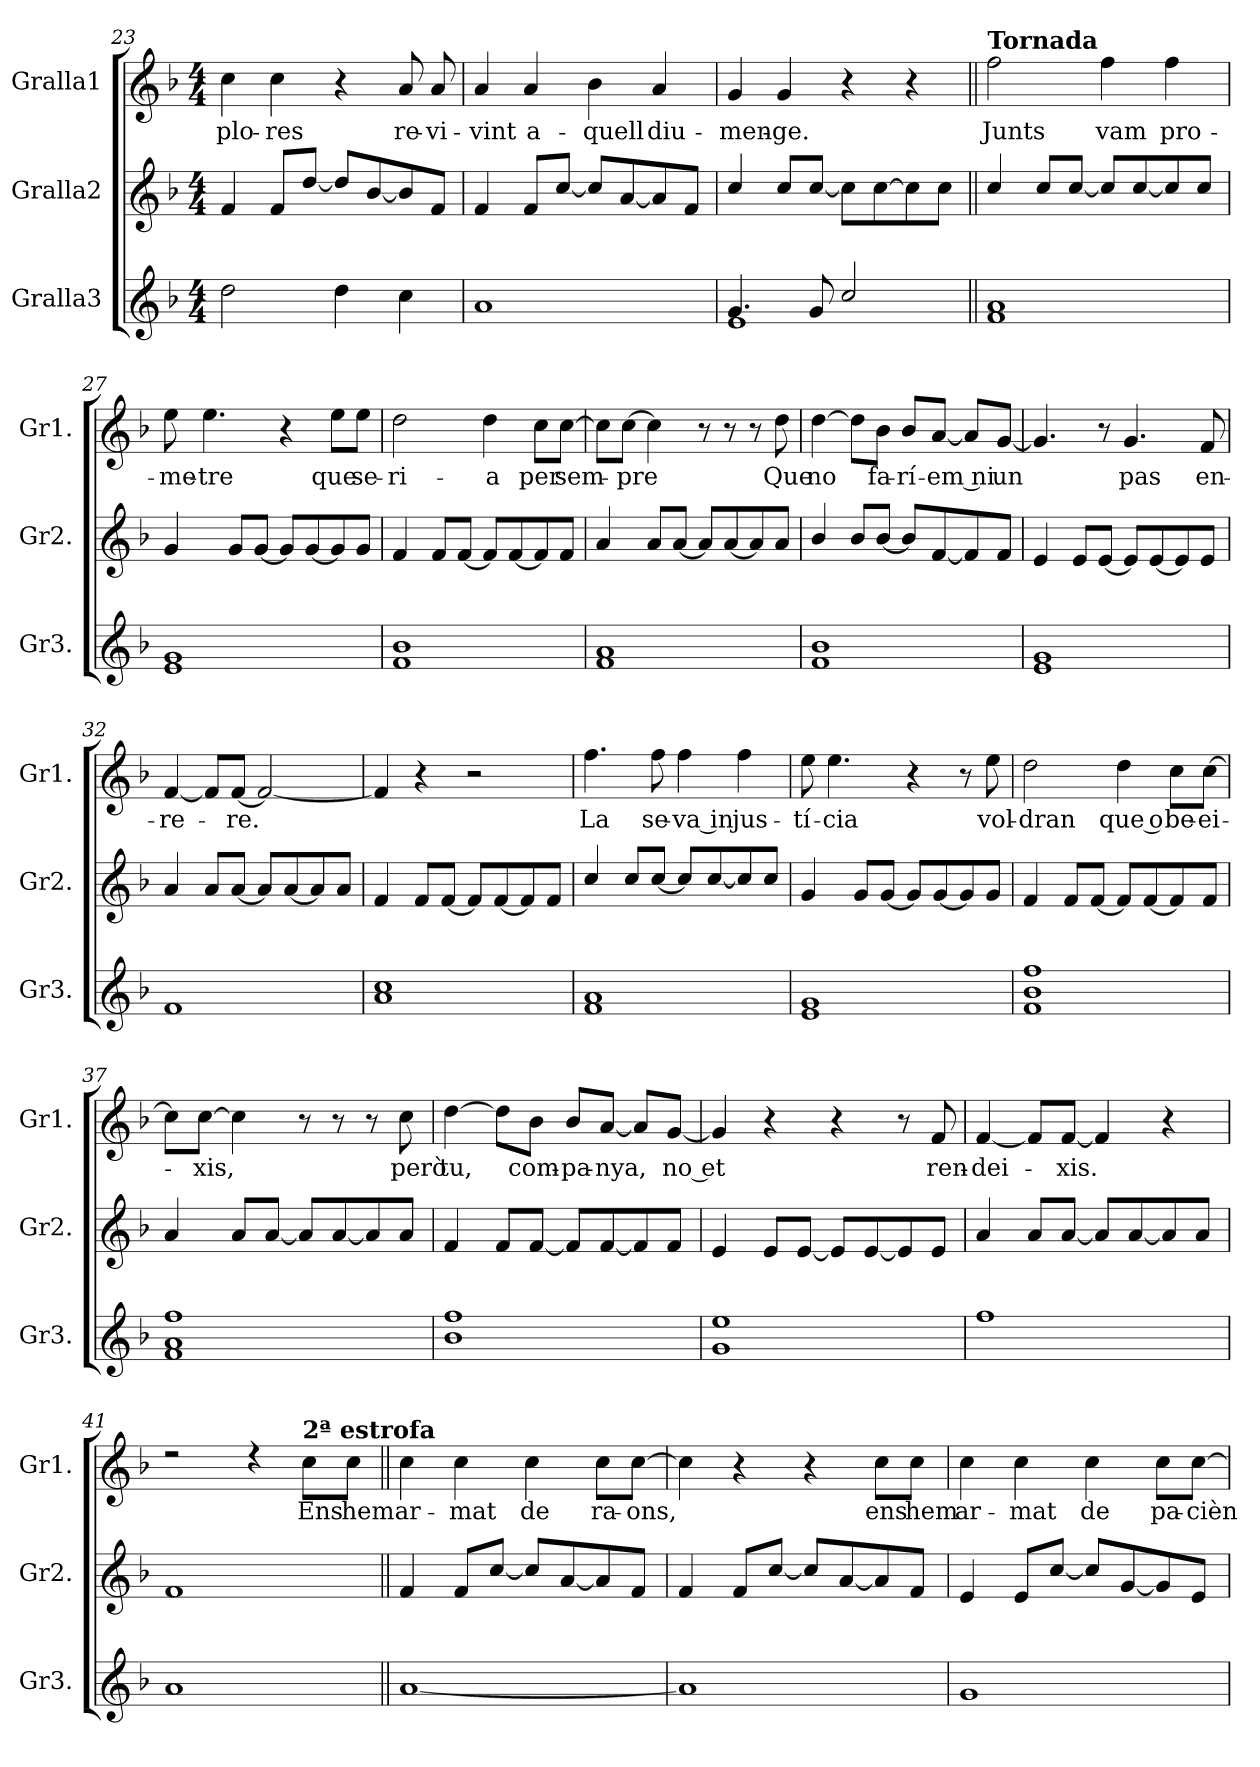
**kern	**kern	**kern	**text
*part3	*part2	*part1	*part1
*staff3	*staff2	*staff1	*staff1
*I"Gralla3	*I"Gralla2	*I"Gralla1	*
*I'Gr3.	*I'Gr2.	*I'Gr1.	*
*clefG2	*clefG2	*clefG2	*
*k[b-]	*k[b-]	*k[b-]	*
*M4/4	*M4/4	*M4/4	*
=23	=23	=23	=23
!	!	!	!LO:LY:b
2dd\	4f/	4cc\	plo-
!	!	!	!LO:LY:b
.	8f/L	4cc\	-res
.	[8dd/J	.	.
4dd\	8dd/L]	4r	.
.	[8b-/	.	.
!	!	!	!LO:LY:b
4cc\	8b-/]	8a/	re-
!	!	!	!LO:LY:b
.	8f/J	8a/	-vi-
=24	=24	=24	=24
!	!	!	!LO:LY:b
1a	4f/	4a/	-vint
!	!	!	!LO:LY:b
.	8f/L	4a/	a-
.	[8cc/J	.	.
!	!	!	!LO:LY:b
.	8cc/L]	4b-\	-quell
.	[8a/	.	.
!	!	!	!LO:LY:b
.	8a/]	4a/	diu-
.	8f/J	.	.
=25	=25	=25	=25
*^	*	*	*
!	!	!	!	!LO:LY:b
4.g/	1e	4cc/	4g/	-men-
!	!	!	!	!LO:LY:b
.	.	8cc/L	4g/	-ge.
8g/	.	[8cc/J	.	.
2cc/	.	8cc\L]	4r	.
.	.	[8cc\	.	.
.	.	8cc\]	4r	.
.	.	8cc\J	.	.
*v	*v	*	*	*
!!LO:LB:g=z
=26||	=26||	=26||	=26||
!	!	!LO:TX:a:B:t=Tornada	!
!	!	!	!LO:LY:b
1f 1a	4cc/	2ff\	Junts
.	8cc/L	.	.
.	[8cc/J	.	.
!	!	!	!LO:LY:b
.	8cc/L]	4ff\	vam
.	[8cc/	.	.
!	!	!	!LO:LY:b
.	8cc/]	4ff\	pro-
.	8cc/J	.	.
=27	=27	=27	=27
!	!	!	!LO:LY:b
1e 1g	4g/	8ee\	-me-
!	!	!	!LO:LY:b
.	.	4.ee\	-tre
.	8g/L	.	.
.	[8g/J	.	.
.	8g/L]	4r	.
.	[8g/	.	.
!	!	!	!LO:LY:b
.	8g/]	8ee\L	que
!	!	!	!LO:LY:b
.	8g/J	8ee\J	se-
=28	=28	=28	=28
!	!	!	!LO:LY:b
1f 1b-	4f/	2dd\	-ri-
.	8f/L	.	.
.	[8f/J	.	.
!	!	!	!LO:LY:b
.	8f/L]	4dd\	a
.	[8f/	.	.
!	!	!	!LO:LY:b
.	8f/]	8cc\L	per
!	!	!	!LO:LY:b
.	8f/J	[8cc\J	sem-
=29	=29	=29	=29
1f 1a	4a/	8cc\L]	.
!	!	!	!LO:LY:b
.	.	[8cc\J	-pre
.	8a/L	4cc\]	.
.	[8a/J	.	.
.	8a/L]	8r	.
.	[8a/	8r	.
.	8a/]	8r	.
!	!	!	!LO:LY:b
.	8a/J	8dd\	Que
=30	=30	=30	=30
!	!	!	!LO:LY:b
1f 1b-	4b-/	[4dd\	no
.	8b-/L	8dd\L]	.
!	!	!	!LO:LY:b
.	[8b-/J	8b-\J	fa-
!	!	!	!LO:LY:b
.	8b-/L]	8b-/L	rí-
!	!	!	!LO:LY:b
.	[8f/	[8a/J	em ni
.	8f/]	8a/L]	.
!	!	!	!LO:LY:b
.	8f/J	[8g/J	un
=31	=31	=31	=31
1e 1g	4e/	4.g/]	.
.	8e/L	.	.
.	[8e/J	8r	.
!	!	!	!LO:LY:b
.	8e/L]	4.g/	pas
.	[8e/	.	.
.	8e/]	.	.
!	!	!	!LO:LY:b
.	8e/J	8f/	en-
!!LO:PB:g=z
=32	=32	=32	=32
!	!	!	!LO:LY:b
1f	4a/	[4f/	-re-
.	8a/L	8f/L]	.
!	!	!	!LO:LY:b
.	[8a/J	[8f/J	-re.
.	8a/L]	2f/_	.
.	[8a/	.	.
.	8a/]	.	.
.	8a/J	.	.
=33	=33	=33	=33
1a 1cc	4f/	4f/]	.
.	8f/L	4r	.
.	[8f/J	.	.
.	8f/L]	2r	.
.	[8f/	.	.
.	8f/]	.	.
.	8f/J	.	.
=34	=34	=34	=34
!	!	!	!LO:LY:b
1f 1a	4cc/	4.ff\	La
.	8cc/L	.	.
!	!	!	!LO:LY:b
.	[8cc/J	8ff\	se-
!	!	!	!LO:LY:b
.	8cc/L]	4ff\	va in
.	[8cc/	.	.
!	!	!	!LO:LY:b
.	8cc/]	4ff\	-jus-
.	8cc/J	.	.
=35	=35	=35	=35
!	!	!	!LO:LY:b
1e 1g	4g/	8ee\	-tí-
!	!	!	!LO:LY:b
.	.	4.ee\	-cia
.	8g/L	.	.
.	[8g/J	.	.
.	8g/L]	4r	.
.	[8g/	.	.
.	8g/]	8r	.
!	!	!	!LO:LY:b
.	8g/J	8ee\	-vol-
=36	=36	=36	=36
!	!	!	!LO:LY:b
1f 1b- 1ff	4f/	2dd\	-dran
.	8f/L	.	.
.	[8f/J	.	.
!	!	!	!LO:LY:b
.	8f/L]	4dd\	que o
.	[8f/	.	.
!	!	!	!LO:LY:b
.	8f/]	8cc\L	-be-
!	!	!	!LO:LY:b
.	8f/J	[8cc\J	-ei-
=37	=37	=37	=37
1f 1a 1ff	4a/	8cc\L]	.
!	!	!	!LO:LY:b
.	.	[8cc\J	-xis,
.	8a/L	4cc\]	.
.	[8a/J	.	.
.	8a/L]	8r	.
.	[8a/	8r	.
.	8a/]	8r	.
!	!	!	!LO:LY:b
.	8a/J	8cc\	però
!!LO:LB:g=z
=38	=38	=38	=38
!	!	!	!LO:LY:b
1b- 1ff	4f/	[4dd\	tu,
.	8f/L	8dd\L]	.
!	!	!	!LO:LY:b
.	[8f/J	8b-\J	com-
!	!	!	!LO:LY:b
.	8f/L]	8b-/L	-pa-
!	!	!	!LO:LY:b
.	[8f/	[8a/J	-nya,
.	8f/]	8a/L]	.
!	!	!	!LO:LY:b
.	8f/J	[8g/J	no et
=39	=39	=39	=39
1g 1ee	4e/	4g/]	.
.	8e/L	4r	.
.	[8e/J	.	.
.	8e/L]	4r	.
.	[8e/	.	.
.	8e/]	8r	.
!	!	!	!LO:LY:b
.	8e/J	8f/	ren-
=40	=40	=40	=40
!	!	!	!LO:LY:b
1ff	4a/	[4f/	-dei-
.	8a/L	8f/L]	.
!	!	!	!LO:LY:b
.	[8a/J	[8f/J	-xis.
.	8a/L]	4f/]	.
.	[8a/	.	.
.	8a/]	4r	.
.	8a/J	.	.
=41	=41	=41	=41
1a	1f	2rdd	.
.	.	4rdd	.
!	!	!LO:TX:a:B:t=2ª estrofa	!
!	!	!	!LO:LY:b
.	.	8cc\L	Ens
!	!	!	!LO:LY:b
.	.	8cc\J	hem
=42||	=42||	=42||	=42||
!	!	!	!LO:LY:b
[1a	4f/	4cc\	ar-
!	!	!	!LO:LY:b
.	8f/L	4cc\	-mat
.	[8cc/J	.	.
!	!	!	!LO:LY:b
.	8cc/L]	4cc\	de
.	[8a/	.	.
!	!	!	!LO:LY:b
.	8a/]	8cc\L	ra-
!	!	!	!LO:LY:b
.	8f/J	[8cc\J	-ons,
=43	=43	=43	=43
1a]	4f/	4cc\]	.
.	8f/L	4r	.
.	[8cc/J	.	.
.	8cc/L]	4r	.
.	[8a/	.	.
!	!	!	!LO:LY:b
.	8a/]	8cc\L	ens
!	!	!	!LO:LY:b
.	8f/J	8cc\J	hem
!!LO:LB:g=z
=44	=44	=44	=44
!	!	!	!LO:LY:b
1g	4e/	4cc\	ar-
!	!	!	!LO:LY:b
.	8e/L	4cc\	-mat
.	[8cc/J	.	.
!	!	!	!LO:LY:b
.	8cc/L]	4cc\	de
.	[8g/	.	.
!	!	!	!LO:LY:b
.	8g/]	8cc\L	pa-
!	!	!	!LO:LY:b
.	8e/J	[8cc\J	-cièn-
=	=	=	=
*-	*-	*-	*-
